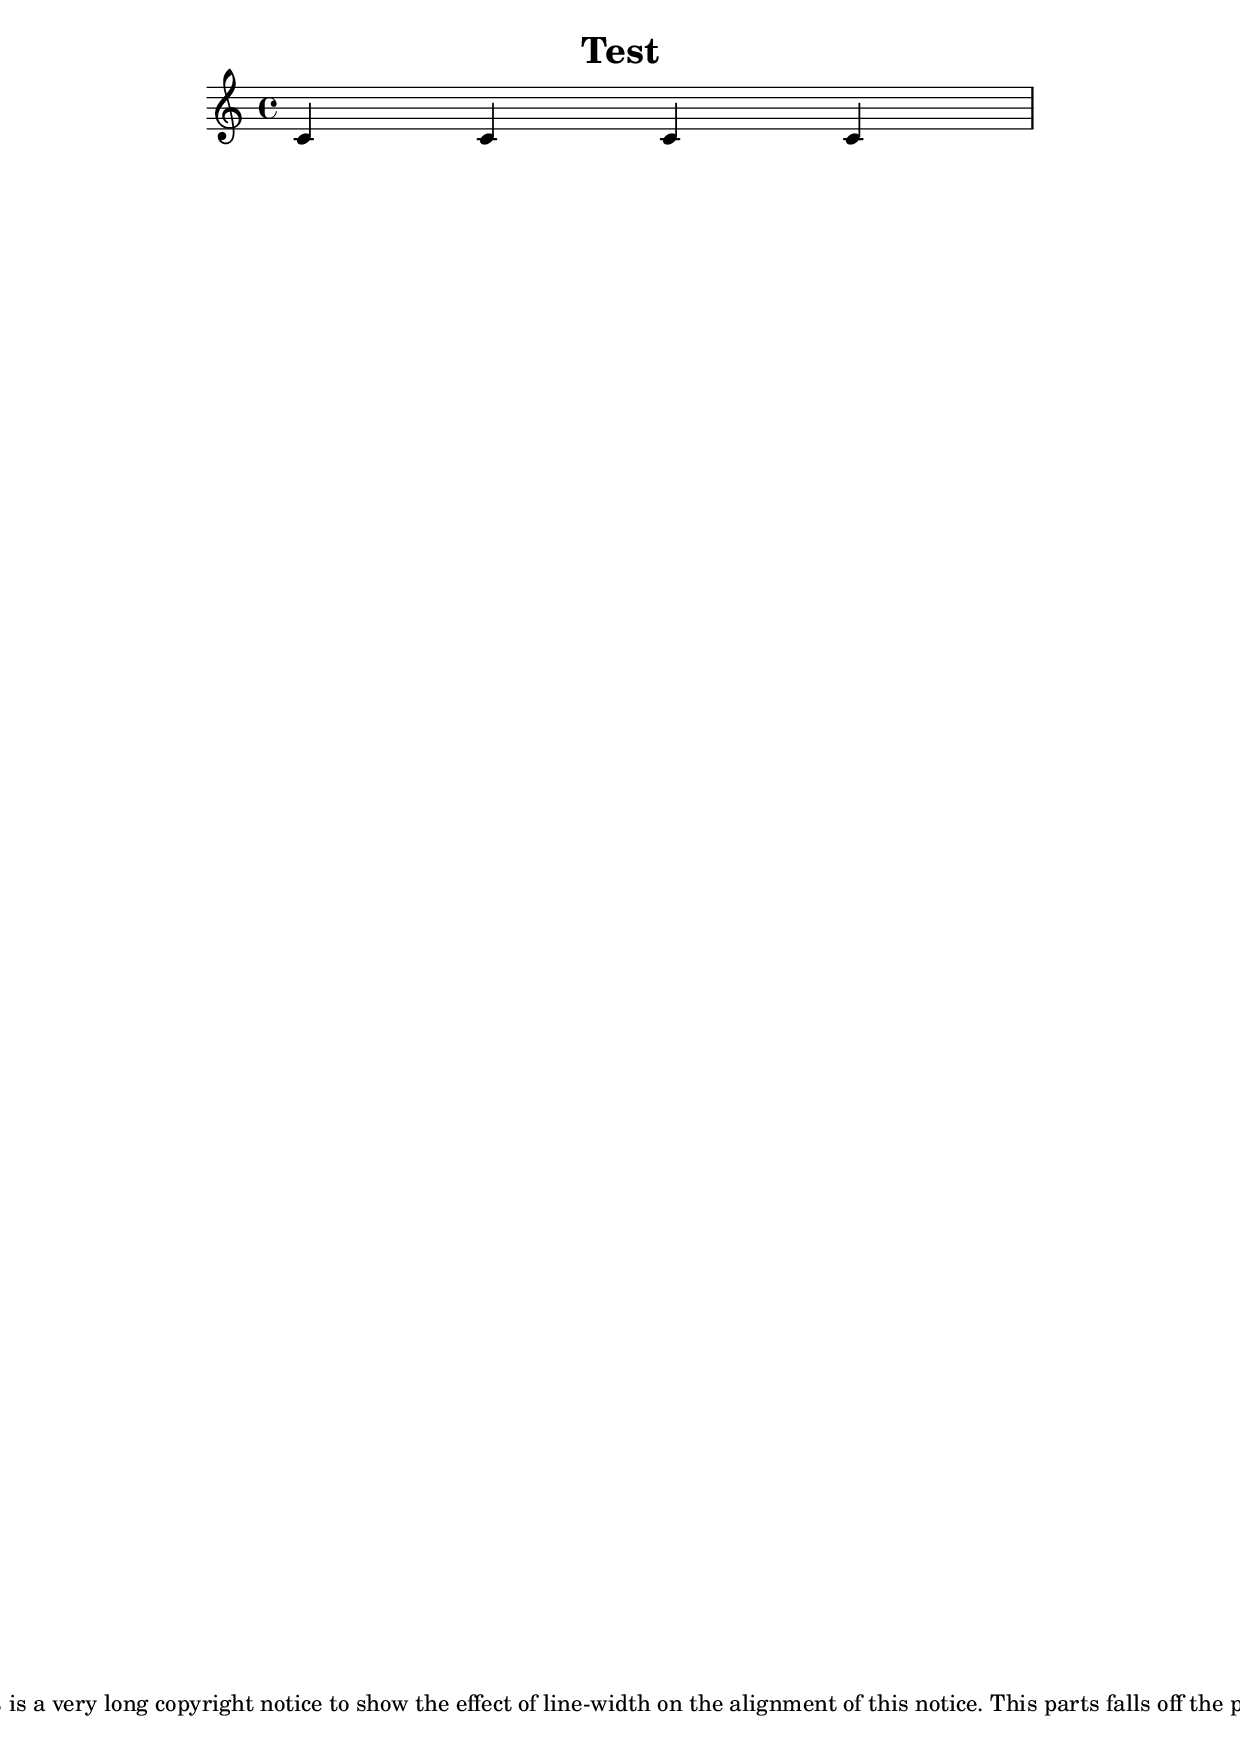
\header {
title = "Test"
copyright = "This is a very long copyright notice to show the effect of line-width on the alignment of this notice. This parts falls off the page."
}

\paper {
  #(set-paper-size "a4")
  line-width = 14\cm
  ragged-last = ##f
  indent = 0\cm
}

\score { \new Voice = "voiceA" { c' c' c' c' } \layout {} } 

\version "2.12.3"  % necessary for upgrading to future LilyPond versions.
